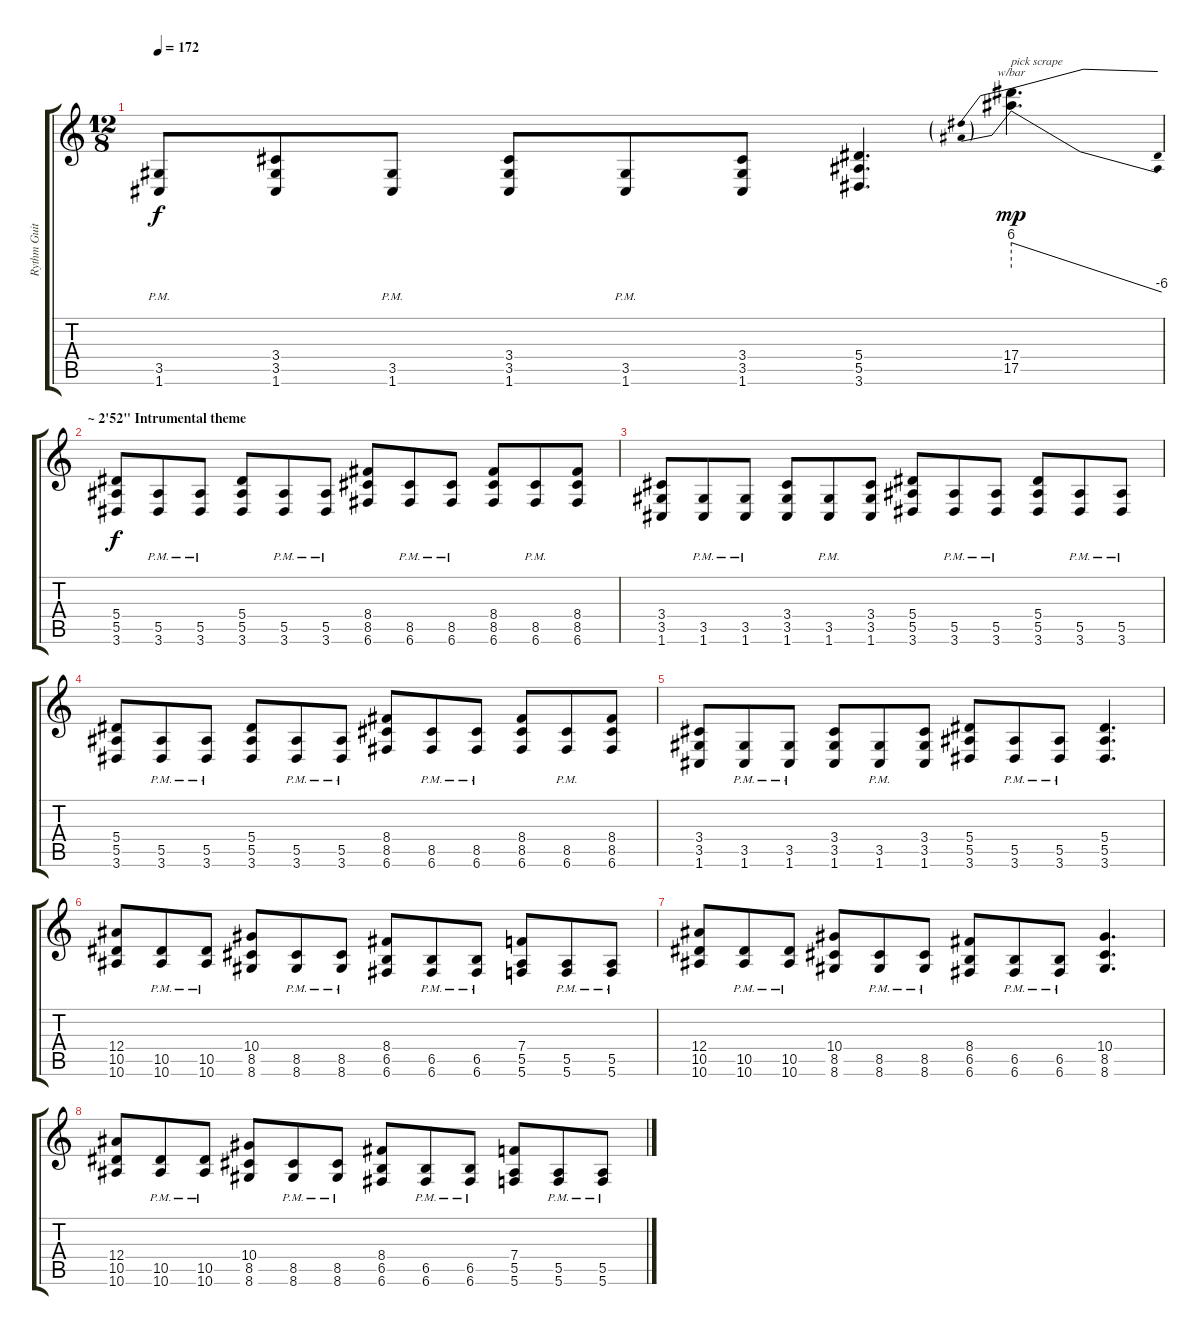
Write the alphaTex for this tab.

\track ("Rythm Guitar - Matthias Schuler" "Rythm Guit") {instrument distortionguitar}
\staff {score tabs}
\tuning (C4 G3 Eb3 Bb2 F2 C2) {hide}
\ts (12 8)
\tempo 172
\clef g2
\ks c
(3.5{pm} 1.6{pm}).8{dy f} (3.4 3.5 1.6).8 (3.5{pm} 1.6{pm}).8 (3.4 3.5 1.6).8 (3.5{pm} 1.6{pm}).8 (3.4 3.5 1.6).8 (5.4 5.5 3.6).4{d} (17.4 17.5).4{d tbe (predivedive default 0 24 60 -24) txt "pick scrape" dy mp} |
\section ("" "~ 2'52\" Intrumental theme ")
(5.4 5.5 3.6).8{dy f} (5.5{pm} 3.6{pm}).8 (5.5{pm} 3.6{pm}).8 (5.4 5.5 3.6).8 (5.5{pm} 3.6{pm}).8 (5.5{pm} 3.6{pm}).8 (8.4 8.5 6.6).8 (8.5{pm} 6.6{pm}).8 (8.5{pm} 6.6{pm}).8 (8.4 8.5 6.6).8 (8.5{pm} 6.6{pm}).8 (8.4 8.5 6.6).8 |
(3.4 3.5 1.6).8 (3.5{pm} 1.6{pm}).8 (3.5{pm} 1.6{pm}).8 (3.4 3.5 1.6).8 (3.5{pm} 1.6{pm}).8 (3.4 3.5 1.6).8 (5.4 5.5 3.6).8 (5.5{pm} 3.6{pm}).8 (5.5{pm} 3.6{pm}).8 (5.4 5.5 3.6).8 (5.5{pm} 3.6{pm}).8 (5.5{pm} 3.6{pm}).8 |
(5.4 5.5 3.6).8 (5.5{pm} 3.6{pm}).8 (5.5{pm} 3.6{pm}).8 (5.4 5.5 3.6).8 (5.5{pm} 3.6{pm}).8 (5.5{pm} 3.6{pm}).8 (8.4 8.5 6.6).8 (8.5{pm} 6.6{pm}).8 (8.5{pm} 6.6{pm}).8 (8.4 8.5 6.6).8 (8.5{pm} 6.6{pm}).8 (8.4 8.5 6.6).8 |
(3.4 3.5 1.6).8 (3.5{pm} 1.6{pm}).8 (3.5{pm} 1.6{pm}).8 (3.4 3.5 1.6).8 (3.5{pm} 1.6{pm}).8 (3.4 3.5 1.6).8 (5.4 5.5 3.6).8 (5.5{pm} 3.6{pm}).8 (5.5{pm} 3.6{pm}).8 (5.4 5.5 3.6).4{d} |
(12.4 10.5 10.6).8 (10.5{pm} 10.6{pm}).8 (10.5{pm} 10.6{pm}).8 (10.4 8.5 8.6).8 (8.5{pm} 8.6{pm}).8 (8.5{pm} 8.6{pm}).8 (8.4 6.5 6.6).8 (6.5{pm} 6.6{pm}).8 (6.5{pm} 6.6{pm}).8 (7.4 5.5 5.6).8 (5.5{pm} 5.6{pm}).8 (5.5{pm} 5.6{pm}).8 |
(12.4 10.5 10.6).8 (10.5{pm} 10.6{pm}).8 (10.5{pm} 10.6{pm}).8 (10.4 8.5 8.6).8 (8.5{pm} 8.6{pm}).8 (8.5{pm} 8.6{pm}).8 (8.4 6.5 6.6).8 (6.5{pm} 6.6{pm}).8 (6.5{pm} 6.6{pm}).8 (10.4 8.5 8.6).4{d} |
(12.4 10.5 10.6).8 (10.5{pm} 10.6{pm}).8 (10.5{pm} 10.6{pm}).8 (10.4 8.5 8.6).8 (8.5{pm} 8.6{pm}).8 (8.5{pm} 8.6{pm}).8 (8.4 6.5 6.6).8 (6.5{pm} 6.6{pm}).8 (6.5{pm} 6.6{pm}).8 (7.4 5.5 5.6).8 (5.5{pm} 5.6{pm}).8 (5.5{pm} 5.6{pm}).8
